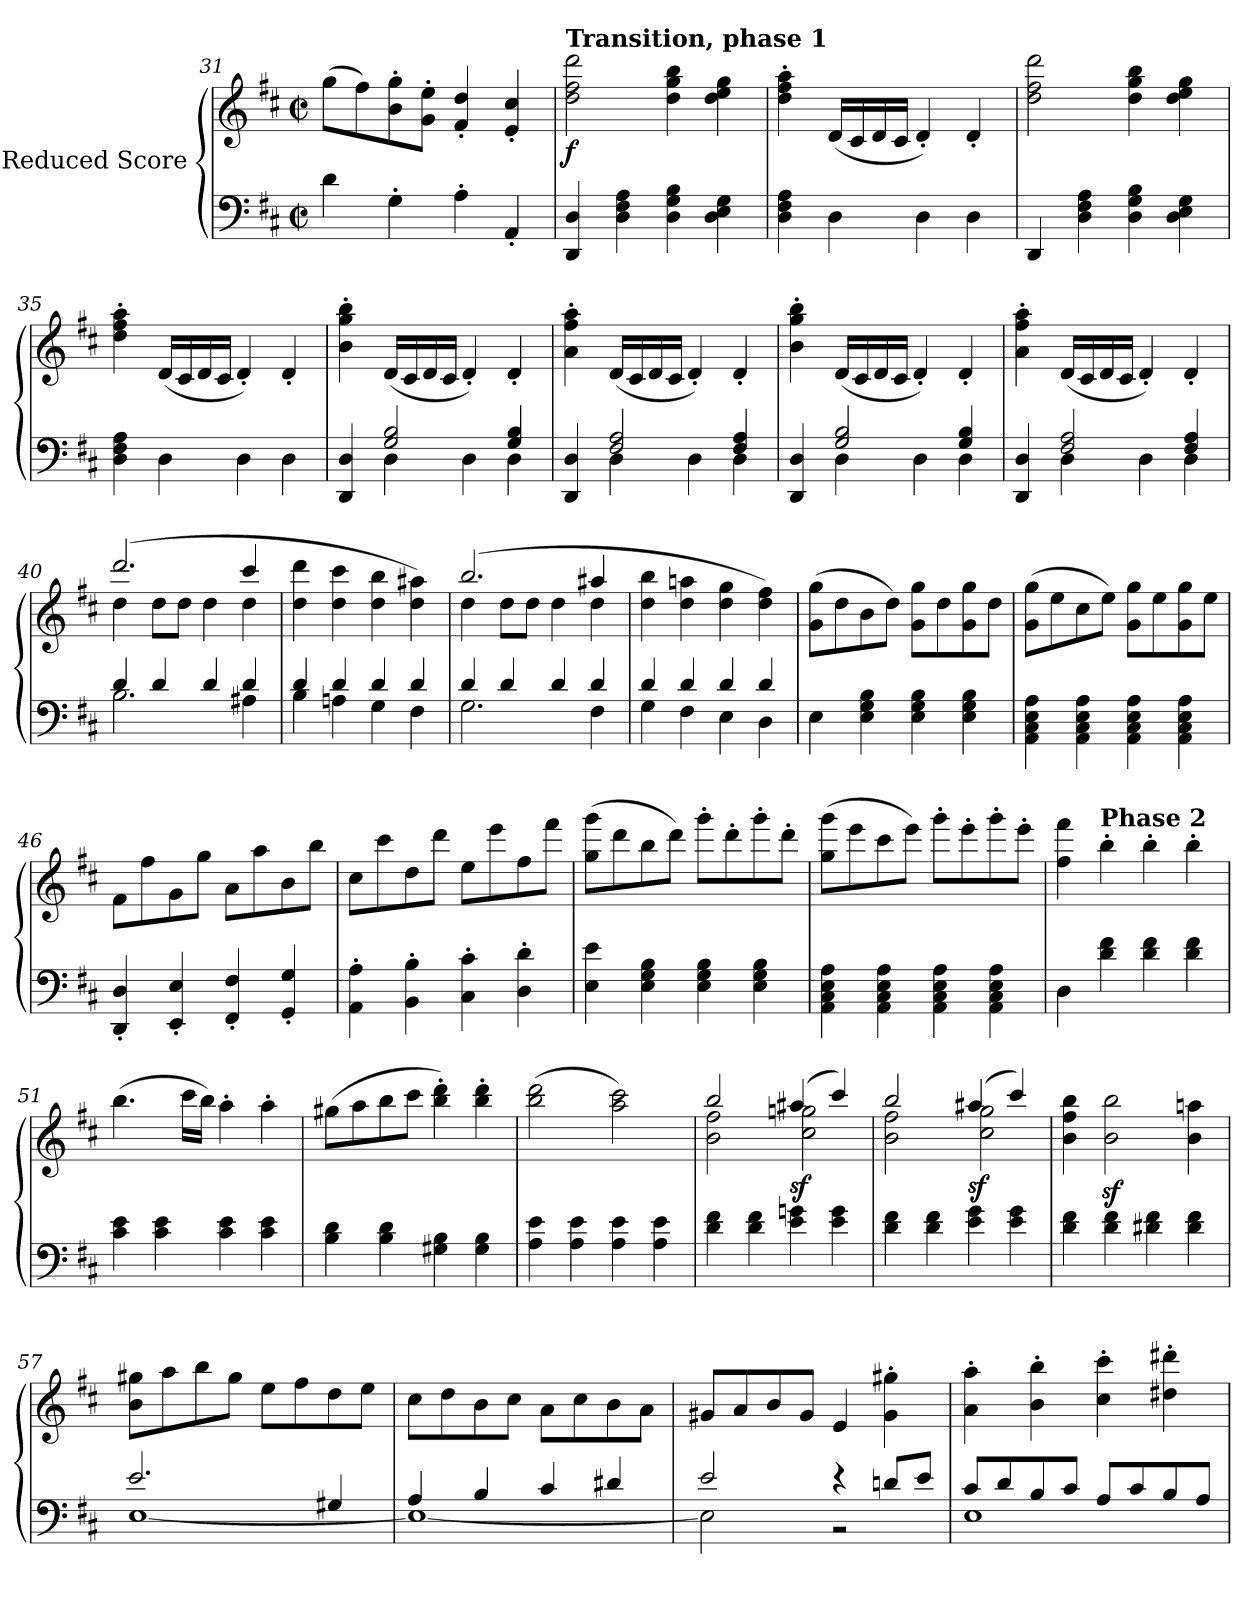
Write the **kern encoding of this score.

**kern	**kern	**dynam
*part1	*part1	*part1
*staff2	*staff1	*staff1/2
*I"Reduced Score	*	*
*clefF4	*clefG2	*
*k[f#c#]	*k[f#c#]	*
*D:	*D:	*
*M2/2	*M2/2	*
*met(c|)	*met(c|)	*
=31	=31	=31
4d\	(>8gg\L	.
.	8ff#\)	.
4G'\	8b\' 8gg\'	.
.	8g\' 8ee\'J	.
4A'\	4f#/' 4dd/'	.
4AA'/	4e/' 4cc#/'	.
!!LO:LB:g=z
=32	=32	=32
!	!LO:TX:a:B:t=Transition, phase 1	!
!	!	!LO:DY:b
4DD/ 4D/	2dd\ 2ff#\ 2ddd\	f
4D\ 4F#\ 4A\	.	.
4D\ 4G\ 4B\	4dd\ 4gg\ 4bb\	.
4D\ 4E\ 4G\	4dd\ 4ee\ 4gg\	.
=33	=33	=33
4D\ 4F#\ 4A\	4dd\' 4ff#\' 4aa\'	.
4D\	(<16d/LL	.
.	16c#/	.
.	16d/	.
.	16c#/JJ	.
4D\	4d'/)	.
4D\	4d'/	.
=34	=34	=34
4DD/	2dd\ 2ff#\ 2ddd\	.
4D\ 4F#\ 4A\	.	.
4D\ 4G\ 4B\	4dd\ 4gg\ 4bb\	.
4D\ 4E\ 4G\	4dd\ 4ee\ 4gg\	.
=35	=35	=35
4D\ 4F#\ 4A\	4dd\' 4ff#\' 4aa\'	.
4D\	(<16d/LL	.
.	16c#/	.
.	16d/	.
.	16c#/JJ	.
4D\	4d'/)	.
4D\	4d'/	.
!!LO:LB:g=z
=36	=36	=36
*^	*	*
4DD/ 4D/	4ryy	4b\' 4gg\' 4bb\'	.
2G/ 2B/	4D\	(<16d/LL	.
.	.	16c#/	.
.	.	16d/	.
.	.	16c#/JJ	.
.	4D\	4d'/)	.
4G/ 4B/	4D\	4d'/	.
=37	=37	=37	=37
4DD/ 4D/	4ryy	4a\' 4ff#\' 4aa\'	.
2F#/ 2A/	4D\	(<16d/LL	.
.	.	16c#/	.
.	.	16d/	.
.	.	16c#/JJ	.
.	4D\	4d'/)	.
4F#/ 4A/	4D\	4d'/	.
=38	=38	=38	=38
4DD/ 4D/	4ryy	4b\' 4gg\' 4bb\'	.
2G/ 2B/	4D\	(<16d/LL	.
.	.	16c#/	.
.	.	16d/	.
.	.	16c#/JJ	.
.	4D\	4d'/)	.
4G/ 4B/	4D\	4d'/	.
=39	=39	=39	=39
4DD/ 4D/	4ryy	4a\' 4ff#\' 4aa\'	.
2F#/ 2A/	4D\	(<16d/LL	.
.	.	16c#/	.
.	.	16d/	.
.	.	16c#/JJ	.
.	4D\	4d'/)	.
4F#/ 4A/	4D\	4d'/	.
!!LO:LB:g=z
=40	=40	=40	=40
*	*	*^	*
4d/	2.B\	(>2.ddd/	4dd\	.
4d/	.	.	8dd\L	.
.	.	.	8dd\J	.
4d/	.	.	4dd\	.
4d/	4A#X\	4ccc#/	4dd\	.
*	*	*v	*v	*
=41	=41	=41	=41
4d/	4B\	4dd\ 4ddd\	.
4d/	4An\	4dd\ 4ccc#\	.
4d/	4G\	4dd\ 4bb\	.
4d/	4F#\	4dd\ 4aa#X\)	.
=42	=42	=42	=42
*	*	*^	*
4d/	2.G\	(>2.bb/	4dd\	.
4d/	.	.	8dd\L	.
.	.	.	8dd\J	.
4d/	.	.	4dd\	.
4d/	4F#\	4aa#X/	4dd\	.
*	*	*v	*v	*
=43	=43	=43	=43
4d/	4G\	4dd\ 4bb\	.
4d/	4F#\	4dd\ 4aan\	.
4d/	4E\	4dd\ 4gg\	.
4d/	4D\	4dd\ 4ff#\)	.
*v	*v	*	*
!!LO:PB:g=z
=44	=44	=44
4E\	(>8g\ 8gg\L	.
.	8dd\	.
4E\ 4G\ 4B\	8b\	.
.	8dd\J)	.
4E\ 4G\ 4B\	8g\ 8gg\L	.
.	8dd\	.
4E\ 4G\ 4B\	8g\ 8gg\	.
.	8dd\J	.
=45	=45	=45
4AA\ 4C#\ 4E\ 4A\	(>8g\ 8gg\L	.
.	8ee\	.
4AA\ 4C#\ 4E\ 4A\	8cc#\	.
.	8ee\J)	.
4AA\ 4C#\ 4E\ 4A\	8g\ 8gg\L	.
.	8ee\	.
4AA\ 4C#\ 4E\ 4A\	8g\ 8gg\	.
.	8ee\J	.
=46	=46	=46
4DD/' 4D/'	8f#\L	.
.	8ff#\	.
4EE/' 4E/'	8g\	.
.	8gg\J	.
4FF#/' 4F#/'	8a\L	.
.	8aa\	.
4GG/' 4G/'	8b\	.
.	8bb\J	.
=47	=47	=47
4AA\' 4A\'	8cc#\L	.
.	8ccc#\	.
4BB\' 4B\'	8dd\	.
.	8ddd\J	.
4C#\' 4c#\'	8ee\L	.
.	8eee\	.
4D\' 4d\'	8ff#\	.
.	8fff#\J	.
!!LO:LB:g=z
=48	=48	=48
4E\ 4e\	(>8gg\ 8ggg\L	.
.	8ddd\	.
4E\ 4G\ 4B\	8bb\	.
.	8ddd\J)	.
4E\ 4G\ 4B\	8ggg'\L	.
.	8ddd'\	.
4E\ 4G\ 4B\	8ggg'\	.
.	8ddd'\J	.
=49	=49	=49
4AA\ 4C#\ 4E\ 4A\	(>8gg\ 8ggg\L	.
.	8eee\	.
4AA\ 4C#\ 4E\ 4A\	8ccc#\	.
.	8eee\J)	.
4AA\ 4C#\ 4E\ 4A\	8ggg'\L	.
.	8eee'\	.
4AA\ 4C#\ 4E\ 4A\	8ggg'\	.
.	8eee'\J	.
=50	=50	=50
4D\	4ff#\ 4fff#\	.
!	!LO:TX:a:B:t=Phase 2	!
4d\ 4f#\	4bb'\	.
4d\ 4f#\	4bb'\	.
4d\ 4f#\	4bb'\	.
=51	=51	=51
4c#\ 4e\	(>4.bb\	.
4c#\ 4e\	.	.
.	16ccc#\LL	.
.	16bb\JJ)	.
4c#\ 4e\	4aa'\	.
4c#\ 4e\	4aa'\	.
!!LO:LB:g=z
=52	=52	=52
4B\ 4d\	(>8gg#X\L	.
.	8aa\	.
4B\ 4d\	8bb\	.
.	8ccc#\J	.
4G#X\ 4B\	4bb\' 4ddd\')	.
4G#\ 4B\	4bb\' 4ddd\'	.
=53	=53	=53
4A\ 4e\	(>2bb\ 2ddd\	.
4A\ 4e\	.	.
4A\ 4e\	2aa\ 2ccc#\)	.
4A\ 4e\	.	.
=54	=54	=54
*	*^	*
4d\ 4f#\	2bb/	2b\ 2ff#\	.
4d\ 4f#\	.	.	.
!	!	!	!LO:DY:b
4e\ 4gn\	(>4aa#X/	2cc#\ 2ggn\	sf
4e\ 4g\	4ccc#/)	.	.
=55	=55	=55	=55
4d\ 4f#\	2bb/	2b\ 2ff#\	.
4d\ 4f#\	.	.	.
!	!	!	!LO:DY:b
4e\ 4g\	(>4aa#X/	2cc#\ 2gg\	sf
4e\ 4g\	4ccc#/)	.	.
*	*v	*v	*
=56	=56	=56
4d\ 4f#\	4b\ 4ff#\ 4bb\	.
4d\ 4f#\	2b\z< 2bb\z<	.
4d#X\ 4f#\	.	.
4d#\ 4f#\	4b\ 4aan\	.
!!LO:LB:g=z
=57	=57	=57
*^	*	*
2.e/	[1E	8b\ 8gg#X\L	.
.	.	8aa\	.
.	.	8bb\	.
.	.	8gg#\J	.
.	.	8ee\L	.
.	.	8ff#\	.
4G#X/	.	8dd\	.
.	.	8ee\J	.
=58	=58	=58	=58
4A/	1E_	8cc#\L	.
.	.	8dd\	.
4B/	.	8b\	.
.	.	8cc#\J	.
4c#/	.	8a\L	.
.	.	8cc#\	.
4d#X/	.	8b\	.
.	.	8a\J	.
=59	=59	=59	=59
2e/	2E\]	8g#X/L	.
.	.	8a/	.
.	.	8b/	.
.	.	8g#/J	.
4r	2r	4e/	.
8dn/L	.	4g#\' 4gg#X\'	.
8e/J	.	.	.
=60	=60	=60	=60
8c#/L	1E	4a\' 4aa\'	.
8d/	.	.	.
8B/	.	4b\' 4bb\'	.
8c#/J	.	.	.
8A/L	.	4cc#\' 4ccc#\'	.
8c#/	.	.	.
8B/	.	4dd#X\' 4ddd#X\'	.
8A/J	.	.	.
*v	*v	*	*
=	=	=
*-	*-	*-
